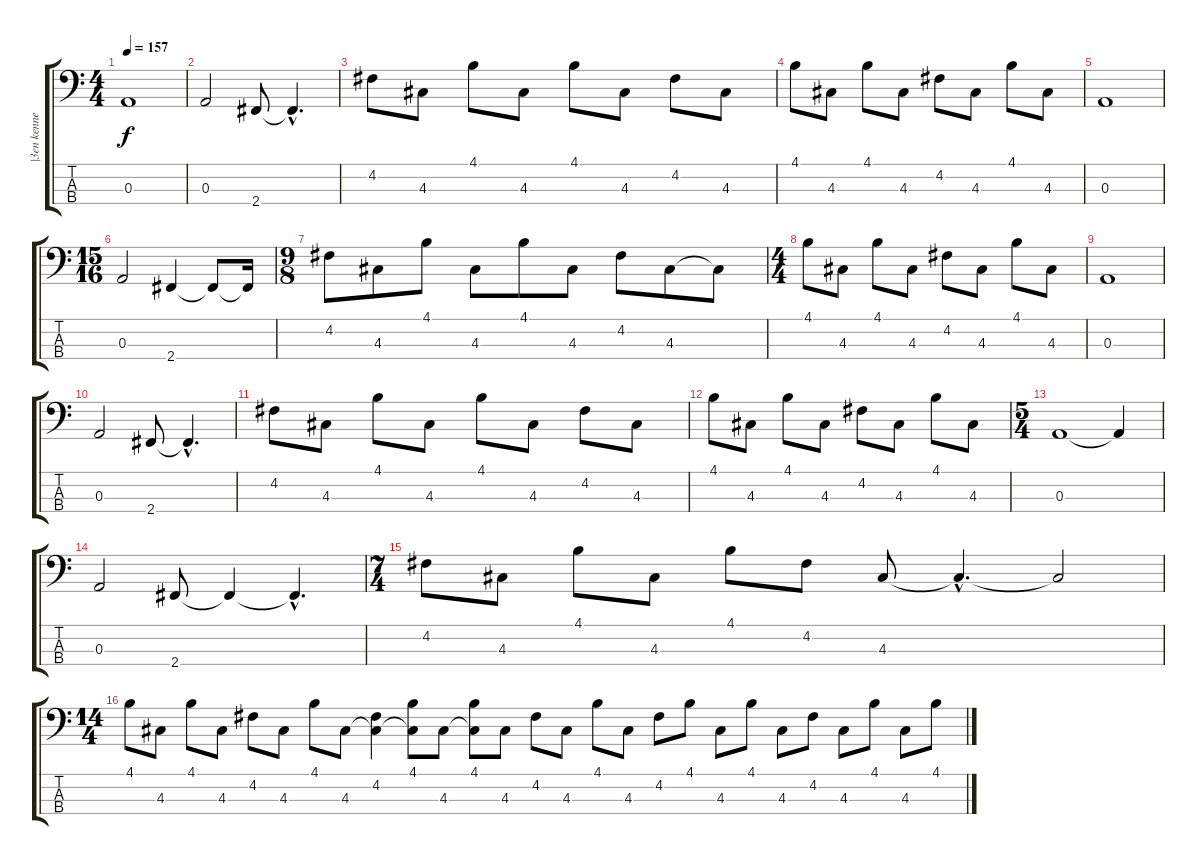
\track ("|3en kenney" "|3en kenne") {instrument electricbassfinger}
\staff {score tabs}
\tuning (G2 D2 A1 E1) {hide}
\ts (4 4)
\tempo 157
\clef f4
\ks c
0.3.1{dy f} |
0.3.2 2.4.8 2.4{hac t}.4{d} |
4.2.8 4.3.8 4.1.8 4.3.8 4.1.8 4.3.8 4.2.8 4.3.8 |
4.1.8 4.3.8 4.1.8 4.3.8 4.2.8 4.3.8 4.1.8 4.3.8 |
0.3.1 |
\ts (15 16)
0.3.2 2.4.4 2.4{t}.8 2.4{t}.16 |
\ts (9 8)
4.2.8 4.3.8 4.1.8 4.3.8 4.1.8 4.3.8 4.2.8 4.3.8 4.3{t}.8 |
\ts (4 4)
4.1.8 4.3.8 4.1.8 4.3.8 4.2.8 4.3.8 4.1.8 4.3.8 |
0.3.1 |
0.3.2 2.4.8 2.4{hac t}.4{d} |
4.2.8 4.3.8 4.1.8 4.3.8 4.1.8 4.3.8 4.2.8 4.3.8 |
4.1.8 4.3.8 4.1.8 4.3.8 4.2.8 4.3.8 4.1.8 4.3.8 |
\ts (5 4)
0.3.1 0.3{t}.4 |
0.3.2 2.4.8 2.4{t}.4 2.4{hac t}.4{d} |
\ts (7 4)
4.2.8 4.3.8 4.1.8 4.3.8 4.1.8 4.2.8 4.3.8 4.3{hac t}.4{d} 4.3{t}.2 |
\ts (14 4)
4.1.8 4.3.8 4.1.8 4.3.8 4.2.8 4.3.8 4.1.8 4.3.8 (4.2 4.3{t}).4 (4.1 4.3{t}).8 4.3.8 (4.1 4.3{t}).8 4.3.8 4.2.8 4.3.8 4.1.8 4.3.8 4.2.8 4.1.8 4.3.8 4.1.8 4.3.8 4.2.8 4.3.8 4.1.8 4.3.8 4.1.8
